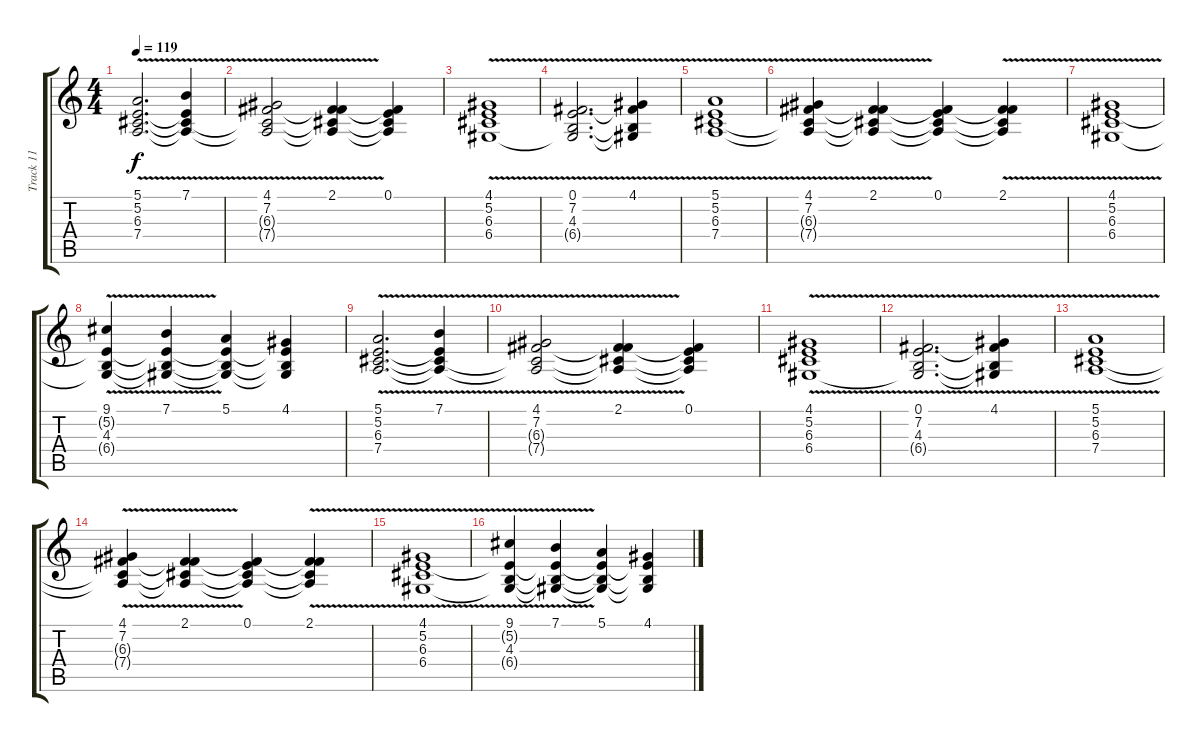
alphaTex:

\track ("Track 11" "Track 11") {instrument violin}
\staff {score tabs}
\tuning (E4 B3 G3 D3 A2 E2) {hide}
\ts (4 4)
\tempo 119
\clef g2
\ks c
(5.1{v} 5.2{v} 6.3{v} 7.4{v}).2{d dy f} (7.1 5.2{t} 6.3{t} 7.4{t}).4 |
(4.1{v} 7.2{v} 6.3{t} 7.4{t}).2 (2.1 7.2{t} 6.3{t} 7.4{t}).4 (0.1 7.2{t} 6.3{t} 7.4{t}).4 |
(4.1{v} 5.2{v} 6.3{v} 6.4{v}).1 |
(0.1 7.2{v} 4.3{v} 6.4{t}).2{d} (4.1 7.2{t} 4.3{t} 6.4{t}).4 |
(5.1{v} 5.2{v} 6.3{v} 7.4{v}).1 |
(4.1{v} 7.2{v} 6.3{t} 7.4{t}).4 (2.1 7.2{t} 6.3{t} 7.4{t}).4 (0.1 7.2{t} 6.3{t} 7.4{t}).4 (2.1{v} 7.2{t} 6.3{t} 7.4{t}).4 |
(4.1{v} 5.2{v} 6.3{v} 6.4{v}).1 |
(9.1{v} 5.2{t} 4.3{v} 6.4{t}).4 (7.1 5.2{t} 4.3{t} 6.4{t}).4 (5.1 5.2{t} 4.3{t} 6.4{t}).4 (4.1 5.2{t} 4.3{t} 6.4{t}).4 |
(5.1{v} 5.2{v} 6.3{v} 7.4{v}).2{d} (7.1 5.2{t} 6.3{t} 7.4{t}).4 |
(4.1{v} 7.2{v} 6.3{t} 7.4{t}).2 (2.1 7.2{t} 6.3{t} 7.4{t}).4 (0.1 7.2{t} 6.3{t} 7.4{t}).4 |
(4.1{v} 5.2{v} 6.3{v} 6.4{v}).1 |
(0.1 7.2{v} 4.3{v} 6.4{t}).2{d} (4.1 7.2{t} 4.3{t} 6.4{t}).4 |
(5.1{v} 5.2{v} 6.3{v} 7.4{v}).1 |
(4.1{v} 7.2{v} 6.3{t} 7.4{t}).4 (2.1 7.2{t} 6.3{t} 7.4{t}).4 (0.1 7.2{t} 6.3{t} 7.4{t}).4 (2.1{v} 7.2{t} 6.3{t} 7.4{t}).4 |
(4.1{v} 5.2{v} 6.3{v} 6.4{v}).1 |
(9.1{v} 5.2{t} 4.3{v} 6.4{t}).4 (7.1 5.2{t} 4.3{t} 6.4{t}).4 (5.1 5.2{t} 4.3{t} 6.4{t}).4 (4.1 5.2{t} 4.3{t} 6.4{t}).4
